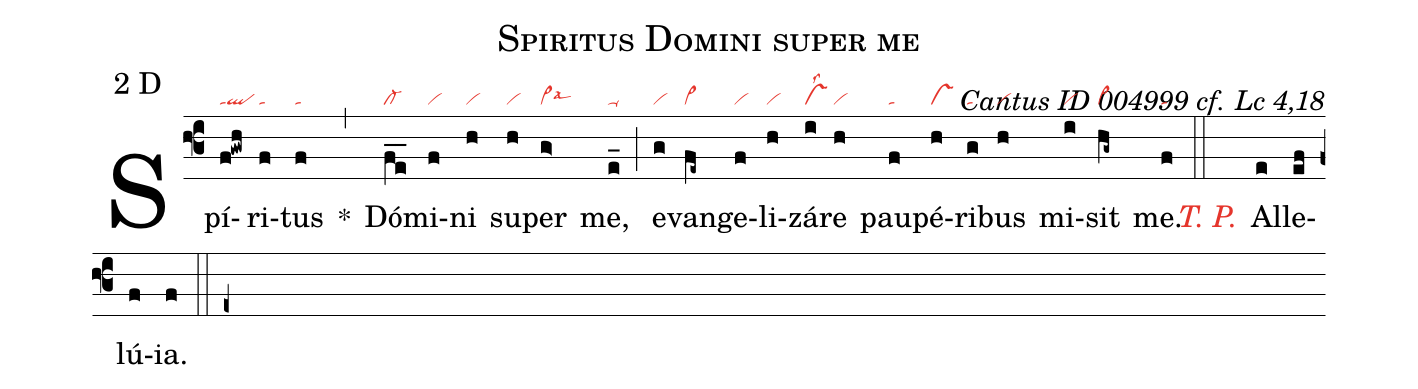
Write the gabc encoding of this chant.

name: Spiritus Domini super me;
mode: 2;
mode-differentia: D;
commentary: Cantus ID 004999 cf. Lc 4,18;
nabc-lines: 1;
%%
(f3)

Spí(f!gwh|taql)ri(f|ta)tus(f|ta) *(,) Dó(f_e_|cl-)mi(f|vi)ni(h|vi) su(h|vi)per(g>|vi>lsal6) me,(e_|ta-) (;)
e(g|vi)van(fe~|vi>)ge(f|vi)li(h|vi)zá(i|vslss2)re(h|vi) pau(f|ta)pé(h|vs)ri(g|ta)bus(h|vi) mi(i|vi)sit(hg~|vi>) me.(f|ta) (::)

<c><i>T. P.</i></c>() Al(e)le(ef)lú(f)ia.(f) (::e+)
